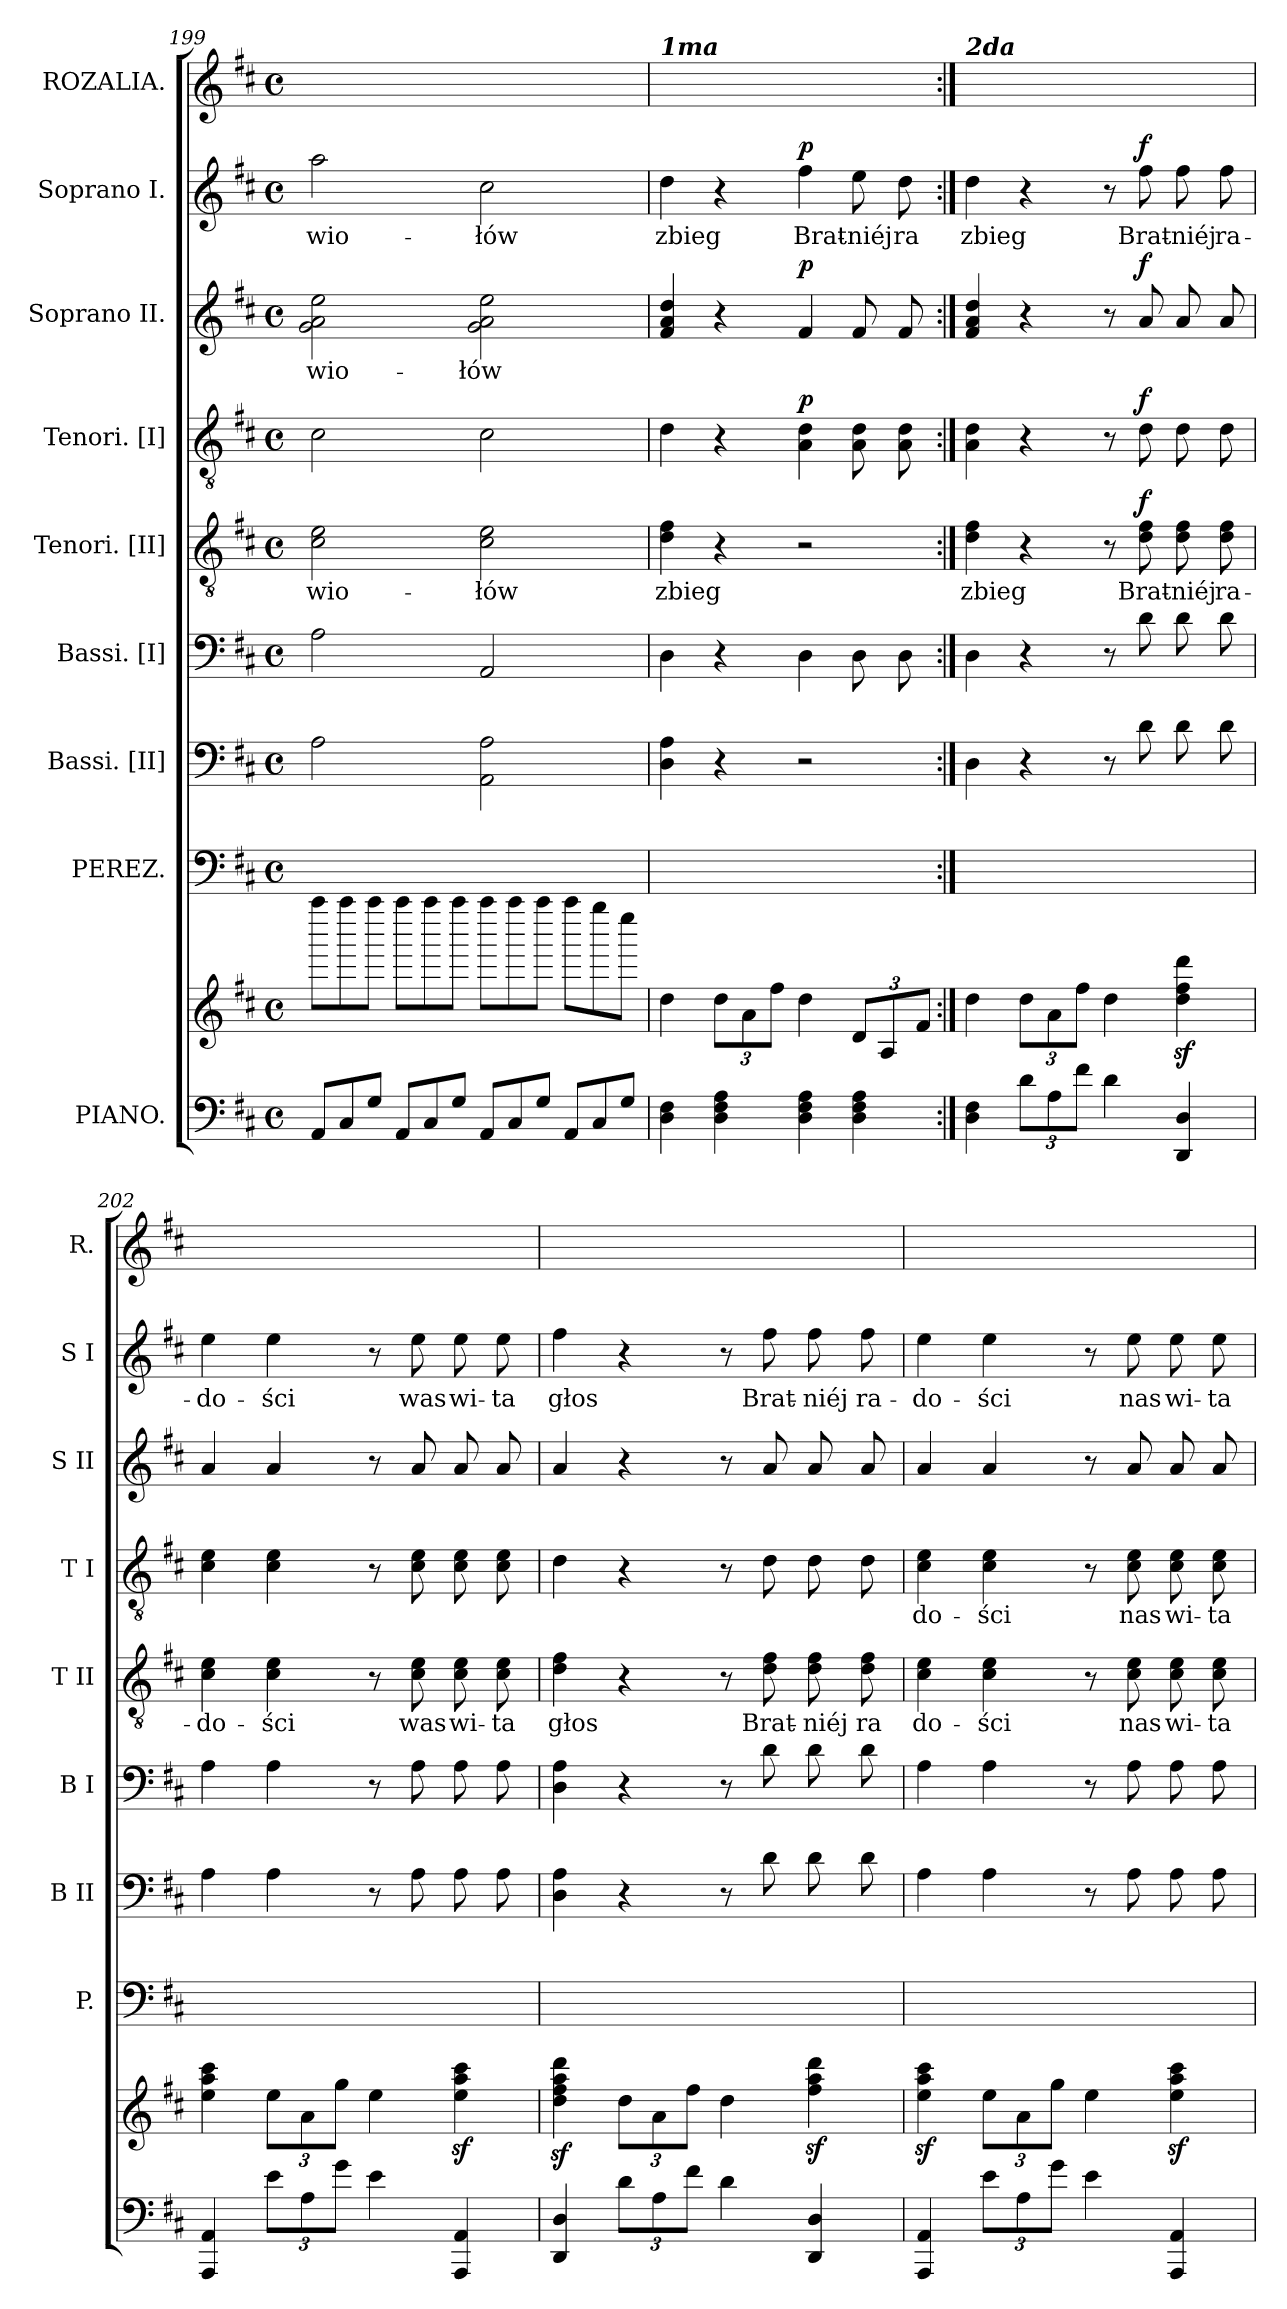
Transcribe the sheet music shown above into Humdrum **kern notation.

**kern	**kern	**kern	**kern	**kern	**kern	**text	**dynam	**kern	**text	**dynam	**kern	**text	**dynam	**kern	**text	**dynam	**kern
*part9	*part9	*part8	*part7	*part6	*part5	*part5	*part5	*part4	*part4	*part4	*part3	*part3	*part3	*part2	*part2	*part2	*part1
*staff10	*staff9	*staff8	*staff7	*staff6	*staff5	*staff5	*staff5	*staff4	*staff4	*staff4	*staff3	*staff3	*staff3	*staff2	*staff2	*staff2	*staff1
*I"PIANO.	*	*I"PEREZ.	*I"Bassi. [II]	*I"Bassi. [I]	*I"Tenori. [II]	*	*	*I"Tenori. [I]	*	*	*I"Soprano II.	*	*	*I"Soprano I.	*	*	*I"ROZALIA.
*	*	*I'P.	*I'B II	*I'B I	*I'T II	*	*	*I'T I	*	*	*I'S II	*	*	*I'S I	*	*	*I'R.
*clefF4	*clefG2	*clefF4	*clefF4	*clefF4	*clefGv2	*	*	*clefGv2	*	*	*clefG2	*	*	*clefG2	*	*	*clefG2
*k[f#c#]	*k[f#c#]	*k[f#c#]	*k[f#c#]	*k[f#c#]	*k[f#c#]	*	*	*k[f#c#]	*	*	*k[f#c#]	*	*	*k[f#c#]	*	*	*k[f#c#]
*D:	*D:	*D:	*D:	*D:	*D:	*	*	*D:	*	*	*D:	*	*	*D:	*	*	*D:
*M4/4	*M4/4	*M4/4	*M4/4	*M4/4	*M4/4	*	*	*M4/4	*	*	*M4/4	*	*	*M4/4	*	*	*M4/4
*met(c)	*met(c)	*met(c)	*met(c)	*met(c)	*met(c)	*	*	*met(c)	*	*	*met(c)	*	*	*met(c)	*	*	*met(c)
*Xtuplet	*Xtuplet	*	*	*	*	*	*	*	*	*	*	*	*	*	*	*	*
=199	=199	=199	=199	=199	=199	=199	=199	=199	=199	=199	=199	=199	=199	=199	=199	=199	=199
12AA/L	12aaaa\L	1ryy	2A\	2A\	2c#\ 2e\	-wio-	.	2c#\	.	.	2g\ 2a\ 2ee\	-wio-	.	2aa\	-wio-	.	1ryy
12C#/	12aaaa\	.	.	.	.	.	.	.	.	.	.	.	.	.	.	.	.
12G/J	12aaaa\J	.	.	.	.	.	.	.	.	.	.	.	.	.	.	.	.
12AA/L	12aaaa\L	.	.	.	.	.	.	.	.	.	.	.	.	.	.	.	.
12C#/	12aaaa\	.	.	.	.	.	.	.	.	.	.	.	.	.	.	.	.
12G/J	12aaaa\J	.	.	.	.	.	.	.	.	.	.	.	.	.	.	.	.
12AA/L	12aaaa\L	.	2AA\ 2A\	2AA/	2c#\ 2e\	-łów	.	2c#\	.	.	2g\ 2a\ 2ee\	-łów	.	2cc#\	-łów	.	.
12C#/	12aaaa\	.	.	.	.	.	.	.	.	.	.	.	.	.	.	.	.
12G/J	12aaaa\J	.	.	.	.	.	.	.	.	.	.	.	.	.	.	.	.
12AA/L	12aaaa\L	.	.	.	.	.	.	.	.	.	.	.	.	.	.	.	.
12C#/	12gggg\	.	.	.	.	.	.	.	.	.	.	.	.	.	.	.	.
12G/J	12eeee\J	.	.	.	.	.	.	.	.	.	.	.	.	.	.	.	.
=200	=200	=200	=200	=200	=200	=200	=200	=200	=200	=200	=200	=200	=200	=200	=200	=200	=200
!	!	!	!	!	!	!	!	!	!	!	!	!	!	!	!	!	!LO:TX:a:Bi:t=1ma
4D\ 4F#\	4dd\	1ryy	4D\ 4A\	4D\	4d\ 4f#\	zbieg	.	4d\	.	.	4f#/ 4a/ 4dd/	.	.	4dd\	zbieg	.	1ryy
*	*tuplet	*	*	*	*	*	*	*	*	*	*	*	*	*	*	*	*
4D\ 4F#\ 4A\	12dd\L	.	4r	4r	4r	.	.	4r	.	.	4r	.	.	4r	.	.	.
.	12a\	.	.	.	.	.	.	.	.	.	.	.	.	.	.	.	.
.	12ff#\J	.	.	.	.	.	.	.	.	.	.	.	.	.	.	.	.
!	!	!	!	!	!	!	!	!	!	!LO:DY:a	!	!	!LO:DY:a	!	!	!LO:DY:a	!
4D\ 4F#\ 4A\	4dd\	.	2r	4D\	2r	.	.	4A\ 4d\	.	p	4f#/	.	p	4ff#\	Brat-	p	.
4D\ 4F#\ 4A\	12d/L	.	.	8D\	.	.	.	8A\ 8d\	.	.	8f#/	.	.	8ee\	-niéj	.	.
.	12A/	.	.	.	.	.	.	.	.	.	.	.	.	.	.	.	.
.	.	.	.	8D\	.	.	.	8A\ 8d\	.	.	8f#/	.	.	8dd\	ra	.	.
.	12f#/J	.	.	.	.	.	.	.	.	.	.	.	.	.	.	.	.
=201:|!	=201:|!	=201:|!	=201:|!	=201:|!	=201:|!	=201:|!	=201:|!	=201:|!	=201:|!	=201:|!	=201:|!	=201:|!	=201:|!	=201:|!	=201:|!	=201:|!	=201:|!
!	!	!	!	!	!	!	!	!	!	!	!	!	!	!	!	!	!LO:TX:a:Bi:t=2da
4D\ 4F#\	4dd\	1ryy	4D\	4D\	4d\ 4f#\	zbieg	.	4A\ 4d\	.	.	4f#/ 4a/ 4dd/	.	.	4dd\	zbieg	.	1ryy
*tuplet	*	*	*	*	*	*	*	*	*	*	*	*	*	*	*	*	*
12d\L	12dd\L	.	4r	4r	4r	.	.	4r	.	.	4r	.	.	4r	.	.	.
12A\	12a\	.	.	.	.	.	.	.	.	.	.	.	.	.	.	.	.
12f#\J	12ff#\J	.	.	.	.	.	.	.	.	.	.	.	.	.	.	.	.
4d\	4dd\	.	8r	8r	8r	.	.	8r	.	.	8r	.	.	8r	.	.	.
!	!	!	!	!	!	!	!LO:DY:a	!	!	!LO:DY:a	!	!	!LO:DY:a	!	!	!LO:DY:a	!
.	.	.	8d\	8d\	8d\ 8f#\	Brat-	f	8d\	.	f	8a/	.	f	8ff#\	Brat-	f	.
4DD/ 4D/	4ddz\ 4ff#z\ 4dddz\	.	8d\	8d\	8d\ 8f#\	-niéj	.	8d\	.	.	8a/	.	.	8ff#\	-niéj	.	.
.	.	.	8d\	8d\	8d\ 8f#\	ra-	.	8d\	.	.	8a/	.	.	8ff#\	ra-	.	.
=202	=202	=202	=202	=202	=202	=202	=202	=202	=202	=202	=202	=202	=202	=202	=202	=202	=202
4AAA/ 4AA/	4ee\ 4aa\ 4ccc#\	1ryy	4A\	4A\	4c#\ 4e\	-do-	.	4c#\ 4e\	.	.	4a/	.	.	4ee\	-do-	.	1ryy
12e\L	12ee\L	.	4A\	4A\	4c#\ 4e\	-ści	.	4c#\ 4e\	.	.	4a/	.	.	4ee\	-ści	.	.
12A\	12a\	.	.	.	.	.	.	.	.	.	.	.	.	.	.	.	.
12g\J	12gg\J	.	.	.	.	.	.	.	.	.	.	.	.	.	.	.	.
4e\	4ee\	.	8r	8r	8r	.	.	8r	.	.	8r	.	.	8r	.	.	.
.	.	.	8A\	8A\	8c#\ 8e\	was	.	8c#\ 8e\	.	.	8a/	.	.	8ee\	was	.	.
4AAA/ 4AA/	4eez\ 4aaz\ 4ccc#z\	.	8A\	8A\	8c#\ 8e\	wi-	.	8c#\ 8e\	.	.	8a/	.	.	8ee\	wi-	.	.
.	.	.	8A\	8A\	8c#\ 8e\	-ta	.	8c#\ 8e\	.	.	8a/	.	.	8ee\	-ta	.	.
=203	=203	=203	=203	=203	=203	=203	=203	=203	=203	=203	=203	=203	=203	=203	=203	=203	=203
4DD/ 4D/	4ddz\ 4ff#z\ 4aaz\ 4dddz\	1ryy	4D\ 4A\	4D\ 4A\	4d\ 4f#\	głos	.	4d\	.	.	4a/	.	.	4ff#\	głos	.	1ryy
12d\L	12dd\L	.	4r	4r	4r	.	.	4r	.	.	4r	.	.	4r	.	.	.
12A\	12a\	.	.	.	.	.	.	.	.	.	.	.	.	.	.	.	.
12f#\J	12ff#\J	.	.	.	.	.	.	.	.	.	.	.	.	.	.	.	.
4d\	4dd\	.	8r	8r	8r	.	.	8r	.	.	8r	.	.	8r	.	.	.
.	.	.	8d\	8d\	8d\ 8f#\	Brat-	.	8d\	.	.	8a/	.	.	8ff#\	Brat-	.	.
4DD/ 4D/	4ff#z\ 4aaz\ 4dddz\	.	8d\	8d\	8d\ 8f#\	-niéj	.	8d\	.	.	8a/	.	.	8ff#\	-niéj	.	.
.	.	.	8d\	8d\	8d\ 8f#\	ra	.	8d\	.	.	8a/	.	.	8ff#\	ra-	.	.
=204	=204	=204	=204	=204	=204	=204	=204	=204	=204	=204	=204	=204	=204	=204	=204	=204	=204
4AAA/ 4AA/	4eez\ 4aaz\ 4ccc#z\	1ryy	4A\	4A\	4c#\ 4e\	do-	.	4c#\ 4e\	do-	.	4a/	.	.	4ee\	-do-	.	1ryy
12e\L	12ee\L	.	4A\	4A\	4c#\ 4e\	-ści	.	4c#\ 4e\	-ści	.	4a/	.	.	4ee\	-ści	.	.
12A\	12a\	.	.	.	.	.	.	.	.	.	.	.	.	.	.	.	.
12g\J	12gg\J	.	.	.	.	.	.	.	.	.	.	.	.	.	.	.	.
4e\	4ee\	.	8r	8r	8r	.	.	8r	.	.	8r	.	.	8r	.	.	.
.	.	.	8A\	8A\	8c#\ 8e\	nas	.	8c#\ 8e\	nas	.	8a/	.	.	8ee\	nas	.	.
4AAA/ 4AA/	4eez\ 4aaz\ 4ccc#z\	.	8A\	8A\	8c#\ 8e\	wi-	.	8c#\ 8e\	wi-	.	8a/	.	.	8ee\	wi-	.	.
.	.	.	8A\	8A\	8c#\ 8e\	-ta	.	8c#\ 8e\	-ta	.	8a/	.	.	8ee\	-ta	.	.
=	=	=	=	=	=	=	=	=	=	=	=	=	=	=	=	=	=
*-	*-	*-	*-	*-	*-	*-	*-	*-	*-	*-	*-	*-	*-	*-	*-	*-	*-
